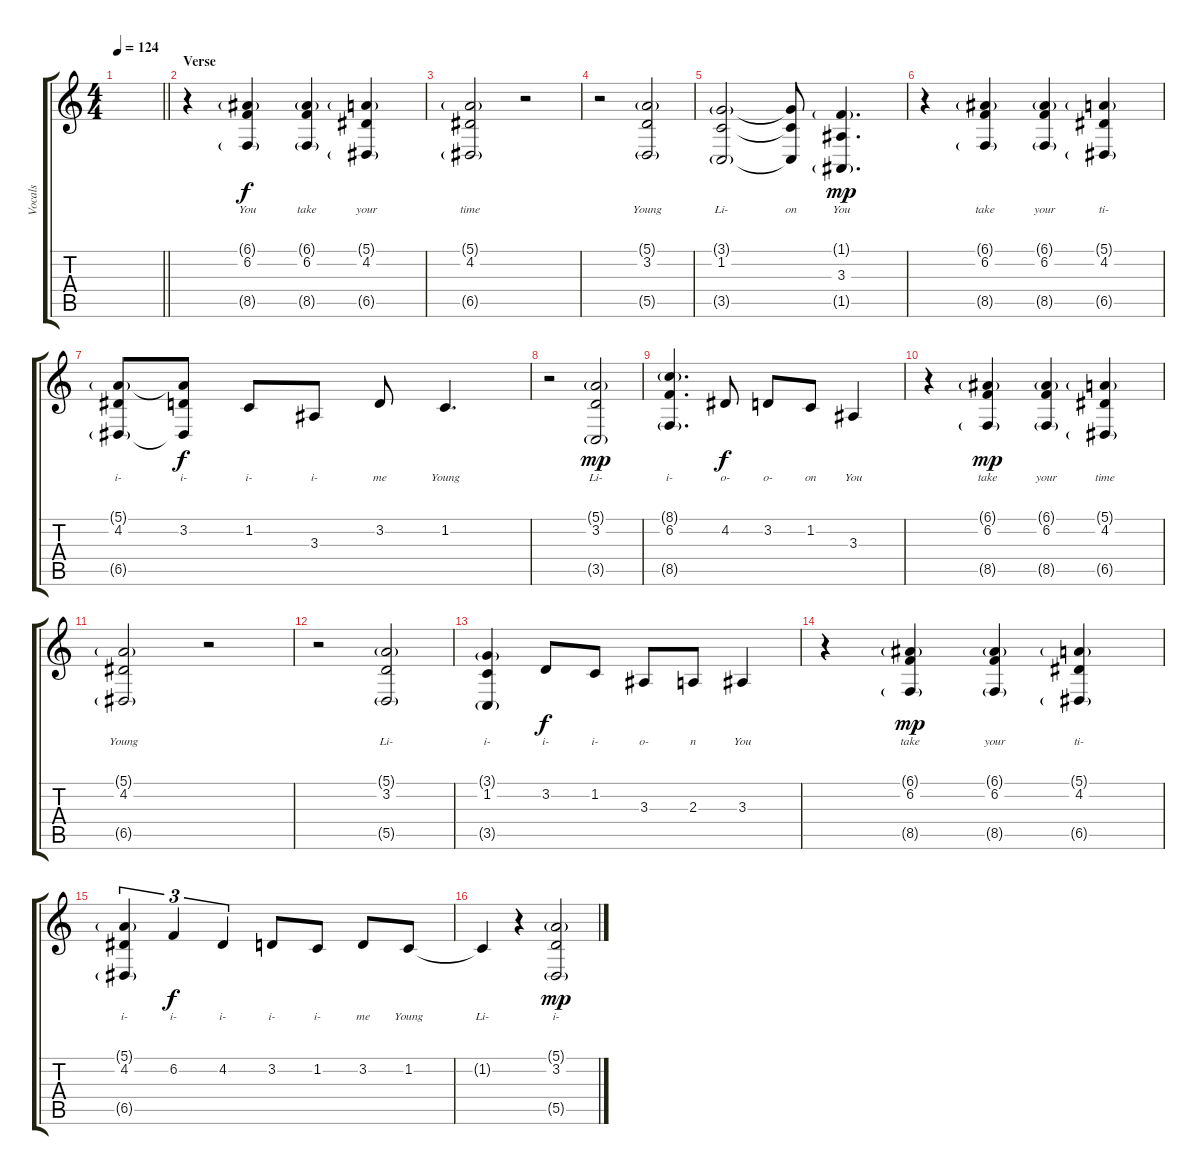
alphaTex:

\track ("Vocals" "Vocals") {instrument synthvoice}
\staff {score tabs}
\tuning (E4 B3 G3 D3 A2 E2) {hide}
\ts (4 4)
\tempo 124
\clef g2
\barLineRight lightlight
\ks c
|
\section ("" "Verse")
r.4 (6.1{g} 6.2 8.5{g}).4{lyrics (0 "You") lyrics (1 "") lyrics (2 "") lyrics (3 "") lyrics (4 "")} (6.1{g} 6.2 8.5{g}).4{lyrics (0 "take") lyrics (1 "") lyrics (2 "") lyrics (3 "") lyrics (4 "")} (5.1{g} 4.2 6.5{g}).4{lyrics (0 "your") lyrics (1 "") lyrics (2 "") lyrics (3 "") lyrics (4 "")} |
(5.1{g} 4.2 6.5{g}).2{lyrics (0 "time") lyrics (1 "") lyrics (2 "") lyrics (3 "") lyrics (4 "")} r.2 |
r.2 (5.1{g} 3.2 5.5{g}).2{lyrics (0 "Young") lyrics (1 "") lyrics (2 "") lyrics (3 "") lyrics (4 "")} |
(3.1{g} 1.2 3.5{g}).2{lyrics (0 "Li-") lyrics (1 "") lyrics (2 "") lyrics (3 "") lyrics (4 "")} (3.1{t} 1.2{t} 3.5{t}).8{lyrics (0 "on") lyrics (1 "") lyrics (2 "") lyrics (3 "") lyrics (4 "") dy f} (1.1{g} 3.3 1.5{g}).4{d lyrics (0 "You") lyrics (1 "") lyrics (2 "") lyrics (3 "") lyrics (4 "") dy mp} |
r.4 (6.1{g} 6.2 8.5{g}).4{lyrics (0 "take") lyrics (1 "") lyrics (2 "") lyrics (3 "") lyrics (4 "")} (6.1{g} 6.2 8.5{g}).4{lyrics (0 "your") lyrics (1 "") lyrics (2 "") lyrics (3 "") lyrics (4 "")} (5.1{g} 4.2 6.5{g}).4{lyrics (0 "ti-") lyrics (1 "") lyrics (2 "") lyrics (3 "") lyrics (4 "")} |
(5.1{g} 4.2 6.5{g}).8{lyrics (0 "i-") lyrics (1 "") lyrics (2 "") lyrics (3 "") lyrics (4 "")} (5.1{t} 3.2 6.5{t}).8{lyrics (0 "i-") lyrics (1 "") lyrics (2 "") lyrics (3 "") lyrics (4 "") dy f} 1.2.8{lyrics (0 "i-") lyrics (1 "") lyrics (2 "") lyrics (3 "") lyrics (4 "")} 3.3.8{lyrics (0 "i-") lyrics (1 "") lyrics (2 "") lyrics (3 "") lyrics (4 "")} 3.2.8{lyrics (0 "me") lyrics (1 "") lyrics (2 "") lyrics (3 "") lyrics (4 "")} 1.2.4{d lyrics (0 "Young") lyrics (1 "") lyrics (2 "") lyrics (3 "") lyrics (4 "")} |
r.2 (5.1{g} 3.2 3.5{g}).2{lyrics (0 "Li-") lyrics (1 "") lyrics (2 "") lyrics (3 "") lyrics (4 "") dy mp} |
(8.1{g} 6.2 8.5{g}).4{d lyrics (0 "i-") lyrics (1 "") lyrics (2 "") lyrics (3 "") lyrics (4 "")} 4.2.8{lyrics (0 "o-") lyrics (1 "") lyrics (2 "") lyrics (3 "") lyrics (4 "") dy f} 3.2.8{lyrics (0 "o-") lyrics (1 "") lyrics (2 "") lyrics (3 "") lyrics (4 "")} 1.2.8{lyrics (0 "on") lyrics (1 "") lyrics (2 "") lyrics (3 "") lyrics (4 "")} 3.3.4{lyrics (0 "You") lyrics (1 "") lyrics (2 "") lyrics (3 "") lyrics (4 "")} |
r.4 (6.1{g} 6.2 8.5{g}).4{lyrics (0 "take") lyrics (1 "") lyrics (2 "") lyrics (3 "") lyrics (4 "") dy mp} (6.1{g} 6.2 8.5{g}).4{lyrics (0 "your") lyrics (1 "") lyrics (2 "") lyrics (3 "") lyrics (4 "")} (5.1{g} 4.2 6.5{g}).4{lyrics (0 "time") lyrics (1 "") lyrics (2 "") lyrics (3 "") lyrics (4 "")} |
(5.1{g} 4.2 6.5{g}).2{lyrics (0 "Young") lyrics (1 "") lyrics (2 "") lyrics (3 "") lyrics (4 "")} r.2 |
r.2 (5.1{g} 3.2 5.5{g}).2{lyrics (0 "Li-") lyrics (1 "") lyrics (2 "") lyrics (3 "") lyrics (4 "")} |
(3.1{g} 1.2 3.5{g}).4{lyrics (0 "i-") lyrics (1 "") lyrics (2 "") lyrics (3 "") lyrics (4 "")} 3.2.8{lyrics (0 "i-") lyrics (1 "") lyrics (2 "") lyrics (3 "") lyrics (4 "") dy f} 1.2.8{lyrics (0 "i-") lyrics (1 "") lyrics (2 "") lyrics (3 "") lyrics (4 "")} 3.3.8{lyrics (0 "o-") lyrics (1 "") lyrics (2 "") lyrics (3 "") lyrics (4 "")} 2.3.8{lyrics (0 "n") lyrics (1 "") lyrics (2 "") lyrics (3 "") lyrics (4 "")} 3.3.4{lyrics (0 "You") lyrics (1 "") lyrics (2 "") lyrics (3 "") lyrics (4 "")} |
r.4 (6.1{g} 6.2 8.5{g}).4{lyrics (0 "take") lyrics (1 "") lyrics (2 "") lyrics (3 "") lyrics (4 "") dy mp} (6.1{g} 6.2 8.5{g}).4{lyrics (0 "your") lyrics (1 "") lyrics (2 "") lyrics (3 "") lyrics (4 "")} (5.1{g} 4.2 6.5{g}).4{lyrics (0 "ti-") lyrics (1 "") lyrics (2 "") lyrics (3 "") lyrics (4 "")} |
(5.1{g} 4.2 6.5{g}).4{tu (3 2) lyrics (0 "i-") lyrics (1 "") lyrics (2 "") lyrics (3 "") lyrics (4 "")} 6.2.4{tu (3 2) lyrics (0 "i-") lyrics (1 "") lyrics (2 "") lyrics (3 "") lyrics (4 "") dy f} 4.2.4{tu (3 2) lyrics (0 "i-") lyrics (1 "") lyrics (2 "") lyrics (3 "") lyrics (4 "")} 3.2.8{lyrics (0 "i-") lyrics (1 "") lyrics (2 "") lyrics (3 "") lyrics (4 "")} 1.2.8{lyrics (0 "i-") lyrics (1 "") lyrics (2 "") lyrics (3 "") lyrics (4 "")} 3.2.8{lyrics (0 "me") lyrics (1 "") lyrics (2 "") lyrics (3 "") lyrics (4 "")} 1.2.8{lyrics (0 "Young") lyrics (1 "") lyrics (2 "") lyrics (3 "") lyrics (4 "")} |
1.2{t}.4{lyrics (0 "Li-") lyrics (1 "") lyrics (2 "") lyrics (3 "") lyrics (4 "")} r.4 (5.1{g} 3.2 5.5{g}).2{lyrics (0 "i-") lyrics (1 "") lyrics (2 "") lyrics (3 "") lyrics (4 "") dy mp}
